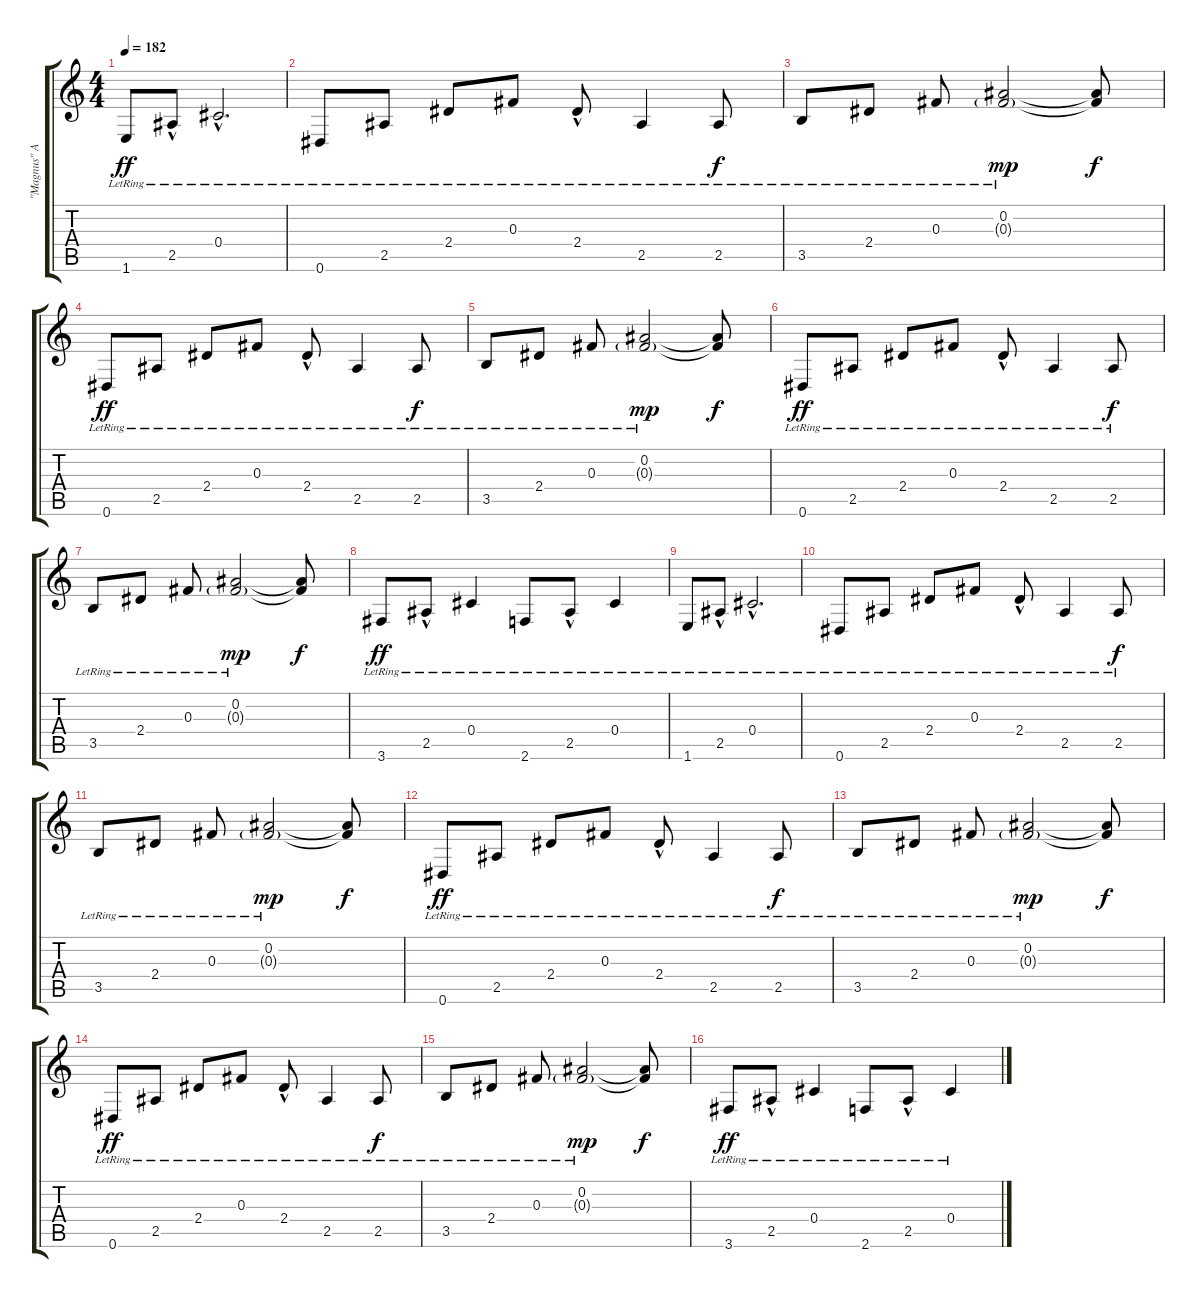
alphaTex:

\track ("\"Magnus\" Acoustic" "\"Magnus\" A") {instrument acousticguitarnylon}
\staff {score tabs}
\tuning (Eb4 Bb3 Gb3 Db3 Ab2 Eb2) {hide}
\ts (4 4)
\tempo 182
\clef g2
\ks c
1.6{lr}.8{dy ff} 2.5{hac lr}.8 0.4{hac lr}.2{d} |
0.6{lr}.8 2.5{lr}.8 2.4{lr}.8 0.3{lr}.8 2.4{hac lr}.8 2.5{lr}.4 2.5{lr}.8{dy f} |
3.5{lr}.8 2.4{lr}.8 0.3{lr}.8 (0.2{lr} 0.3{g lr}).2{dy mp} (0.2{t} 0.3{t}).8{dy f} |
0.6{lr}.8{dy ff} 2.5{lr}.8 2.4{lr}.8 0.3{lr}.8 2.4{hac lr}.8 2.5{lr}.4 2.5{lr}.8{dy f} |
3.5{lr}.8 2.4{lr}.8 0.3{lr}.8 (0.2{lr} 0.3{g lr}).2{dy mp} (0.2{t} 0.3{t}).8{dy f} |
0.6{lr}.8{dy ff} 2.5{lr}.8 2.4{lr}.8 0.3{lr}.8 2.4{hac lr}.8 2.5{lr}.4 2.5{lr}.8{dy f} |
3.5{lr}.8 2.4{lr}.8 0.3{lr}.8 (0.2{lr} 0.3{g lr}).2{dy mp} (0.2{t} 0.3{t}).8{dy f} |
3.6{lr}.8{dy ff} 2.5{hac lr}.8 0.4{lr}.4 2.6{lr}.8 2.5{hac lr}.8 0.4{lr}.4 |
1.6{lr}.8 2.5{hac lr}.8 0.4{hac lr}.2{d} |
0.6{lr}.8 2.5{lr}.8 2.4{lr}.8 0.3{lr}.8 2.4{hac lr}.8 2.5{lr}.4 2.5{lr}.8{dy f} |
3.5{lr}.8 2.4{lr}.8 0.3{lr}.8 (0.2{lr} 0.3{g lr}).2{dy mp} (0.2{t} 0.3{t}).8{dy f} |
0.6{lr}.8{dy ff} 2.5{lr}.8 2.4{lr}.8 0.3{lr}.8 2.4{hac lr}.8 2.5{lr}.4 2.5{lr}.8{dy f} |
3.5{lr}.8 2.4{lr}.8 0.3{lr}.8 (0.2{lr} 0.3{g lr}).2{dy mp} (0.2{t} 0.3{t}).8{dy f} |
0.6{lr}.8{dy ff} 2.5{lr}.8 2.4{lr}.8 0.3{lr}.8 2.4{hac lr}.8 2.5{lr}.4 2.5{lr}.8{dy f} |
3.5{lr}.8 2.4{lr}.8 0.3{lr}.8 (0.2{lr} 0.3{g lr}).2{dy mp} (0.2{t} 0.3{t}).8{dy f} |
3.6{lr}.8{dy ff} 2.5{hac lr}.8 0.4{lr}.4 2.6{lr}.8 2.5{hac lr}.8 0.4{lr}.4
